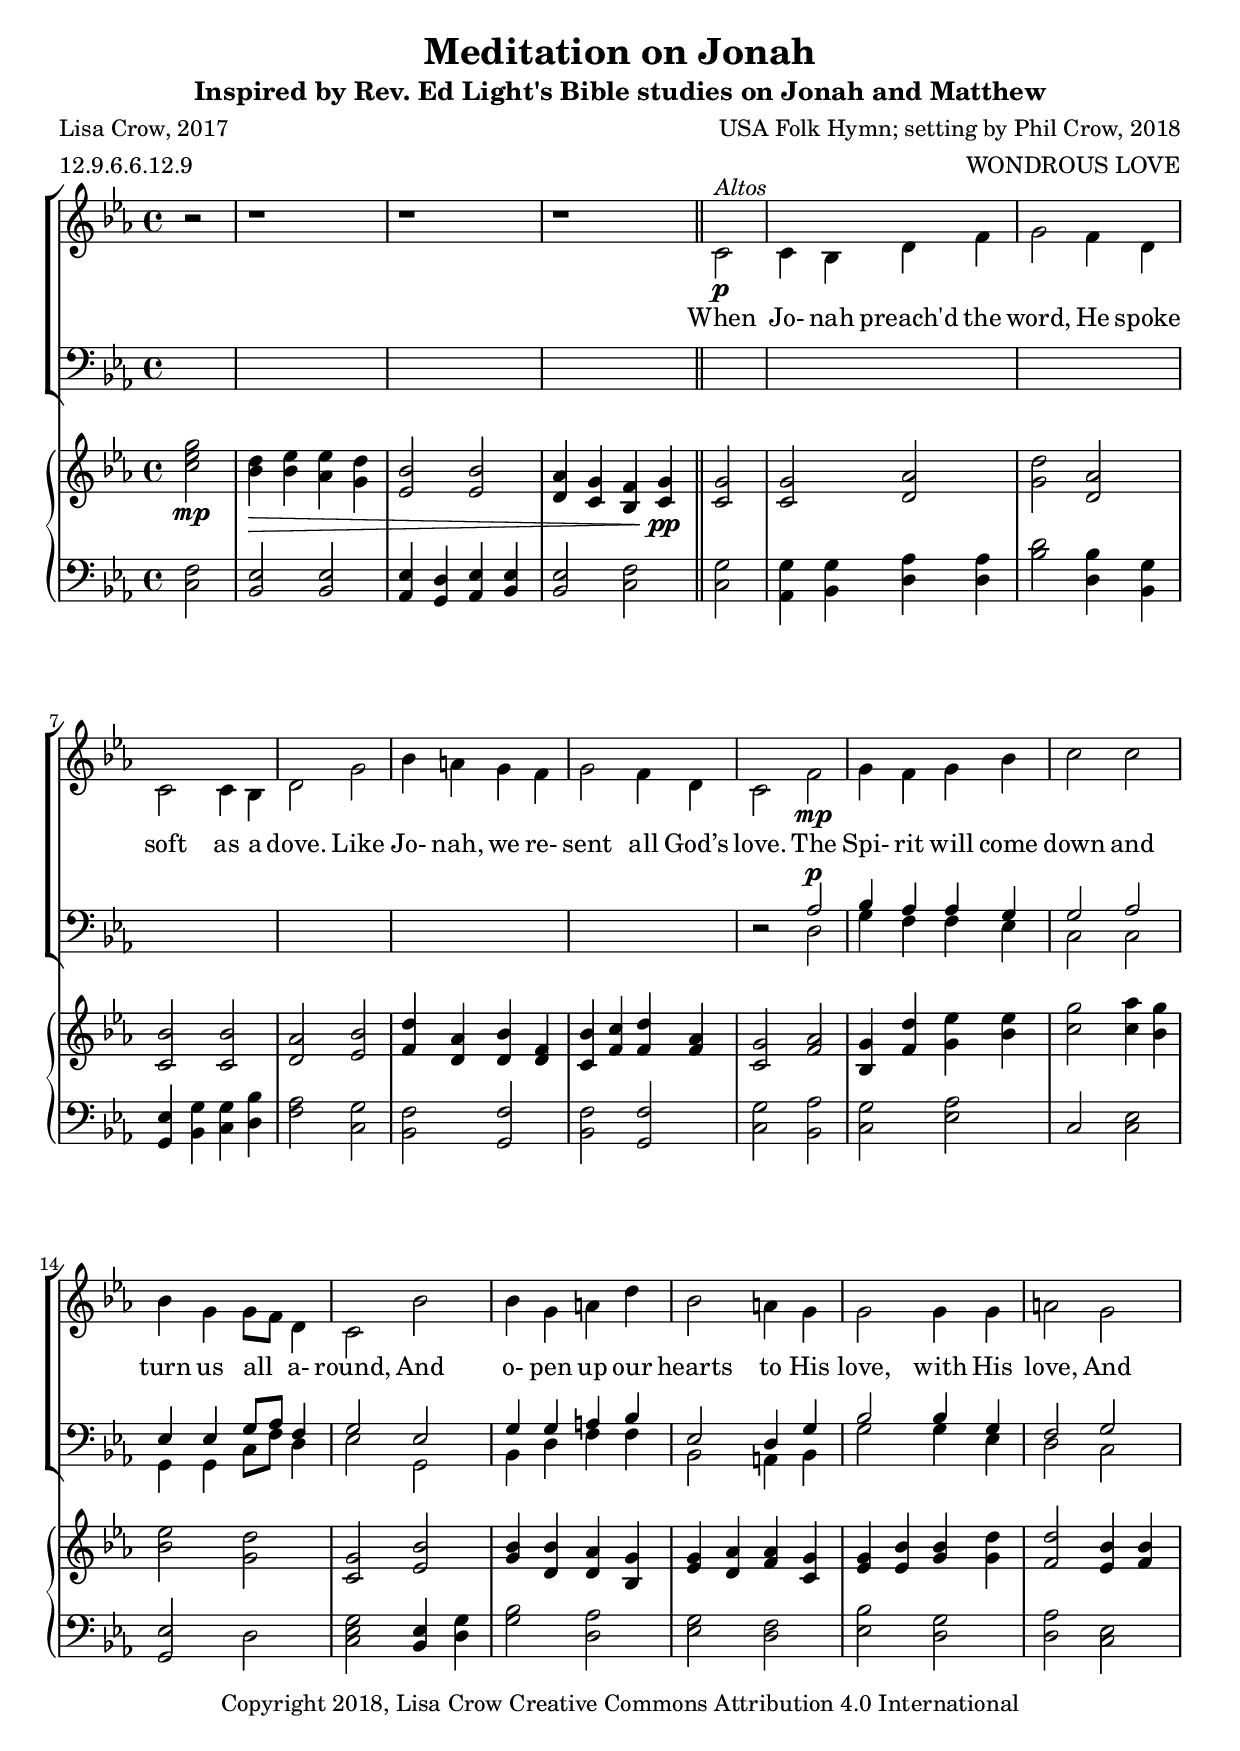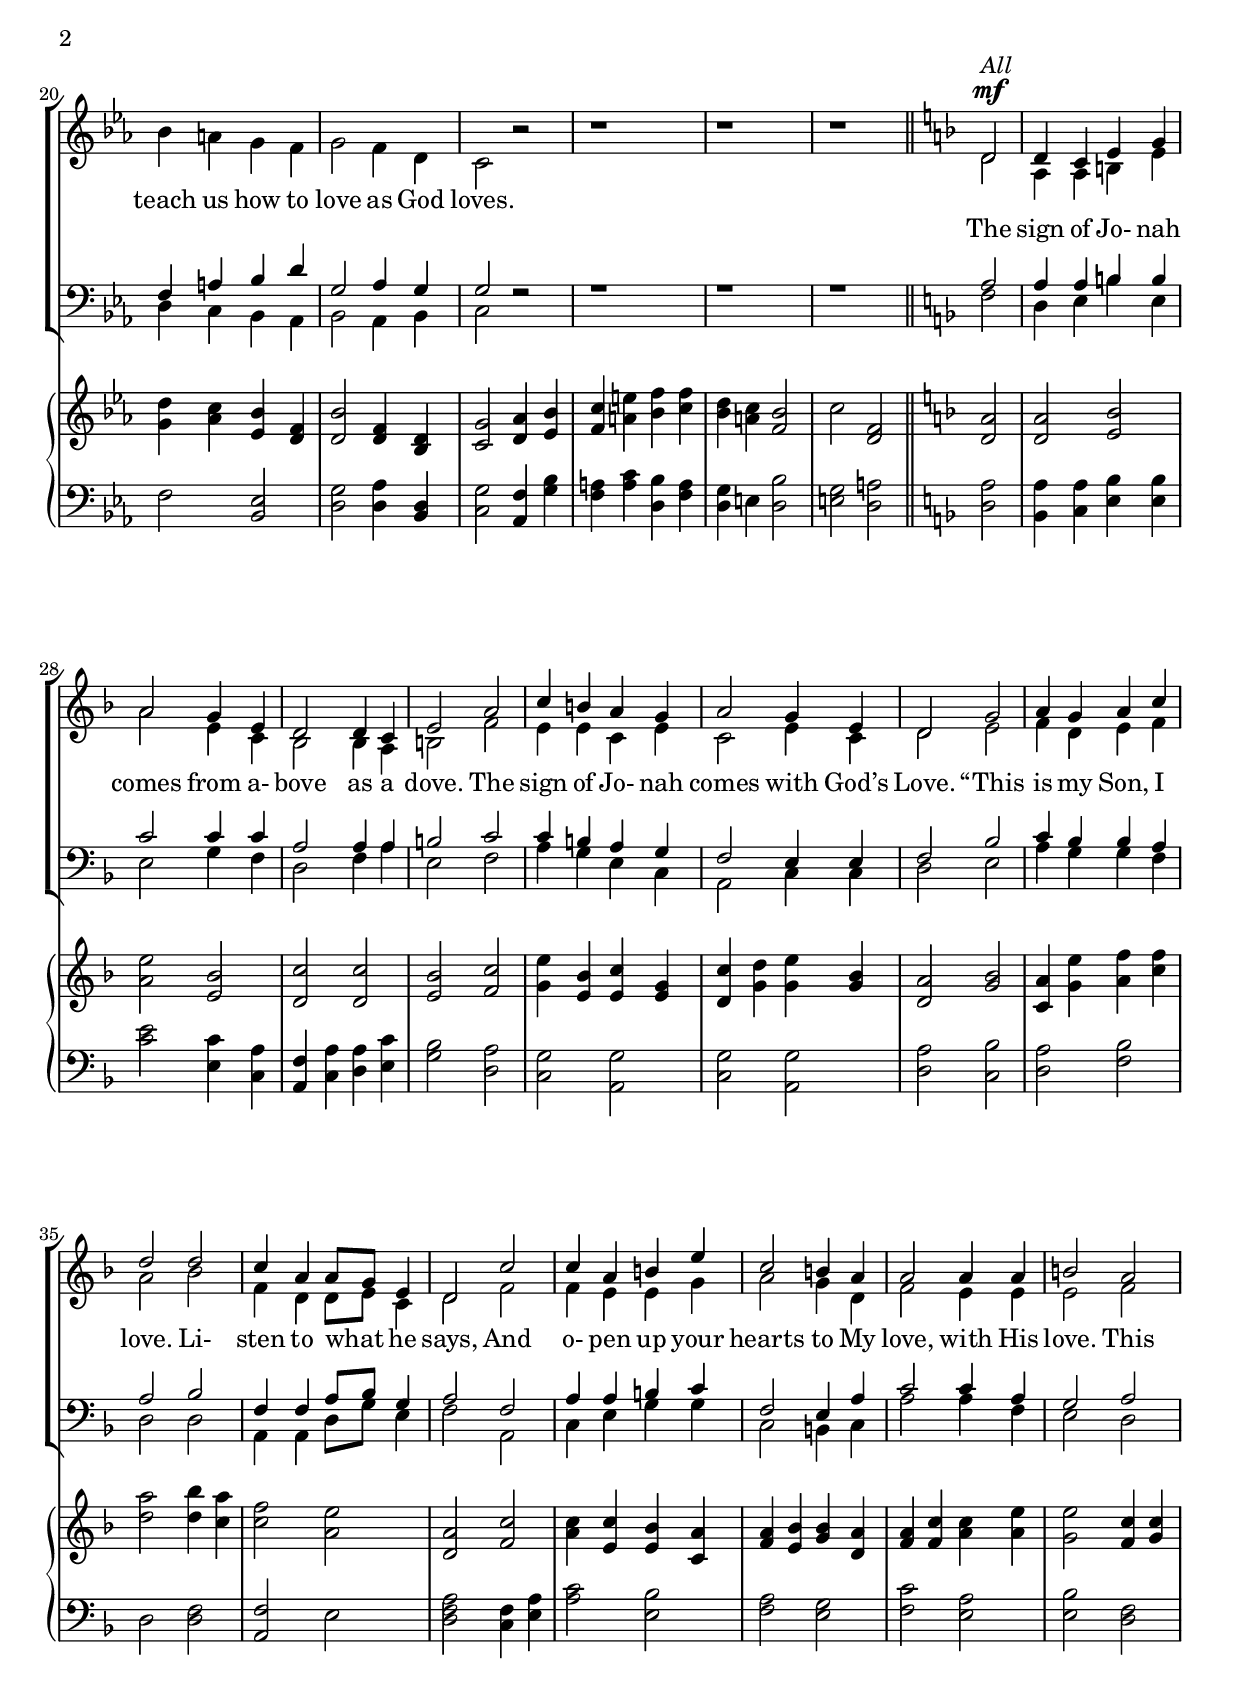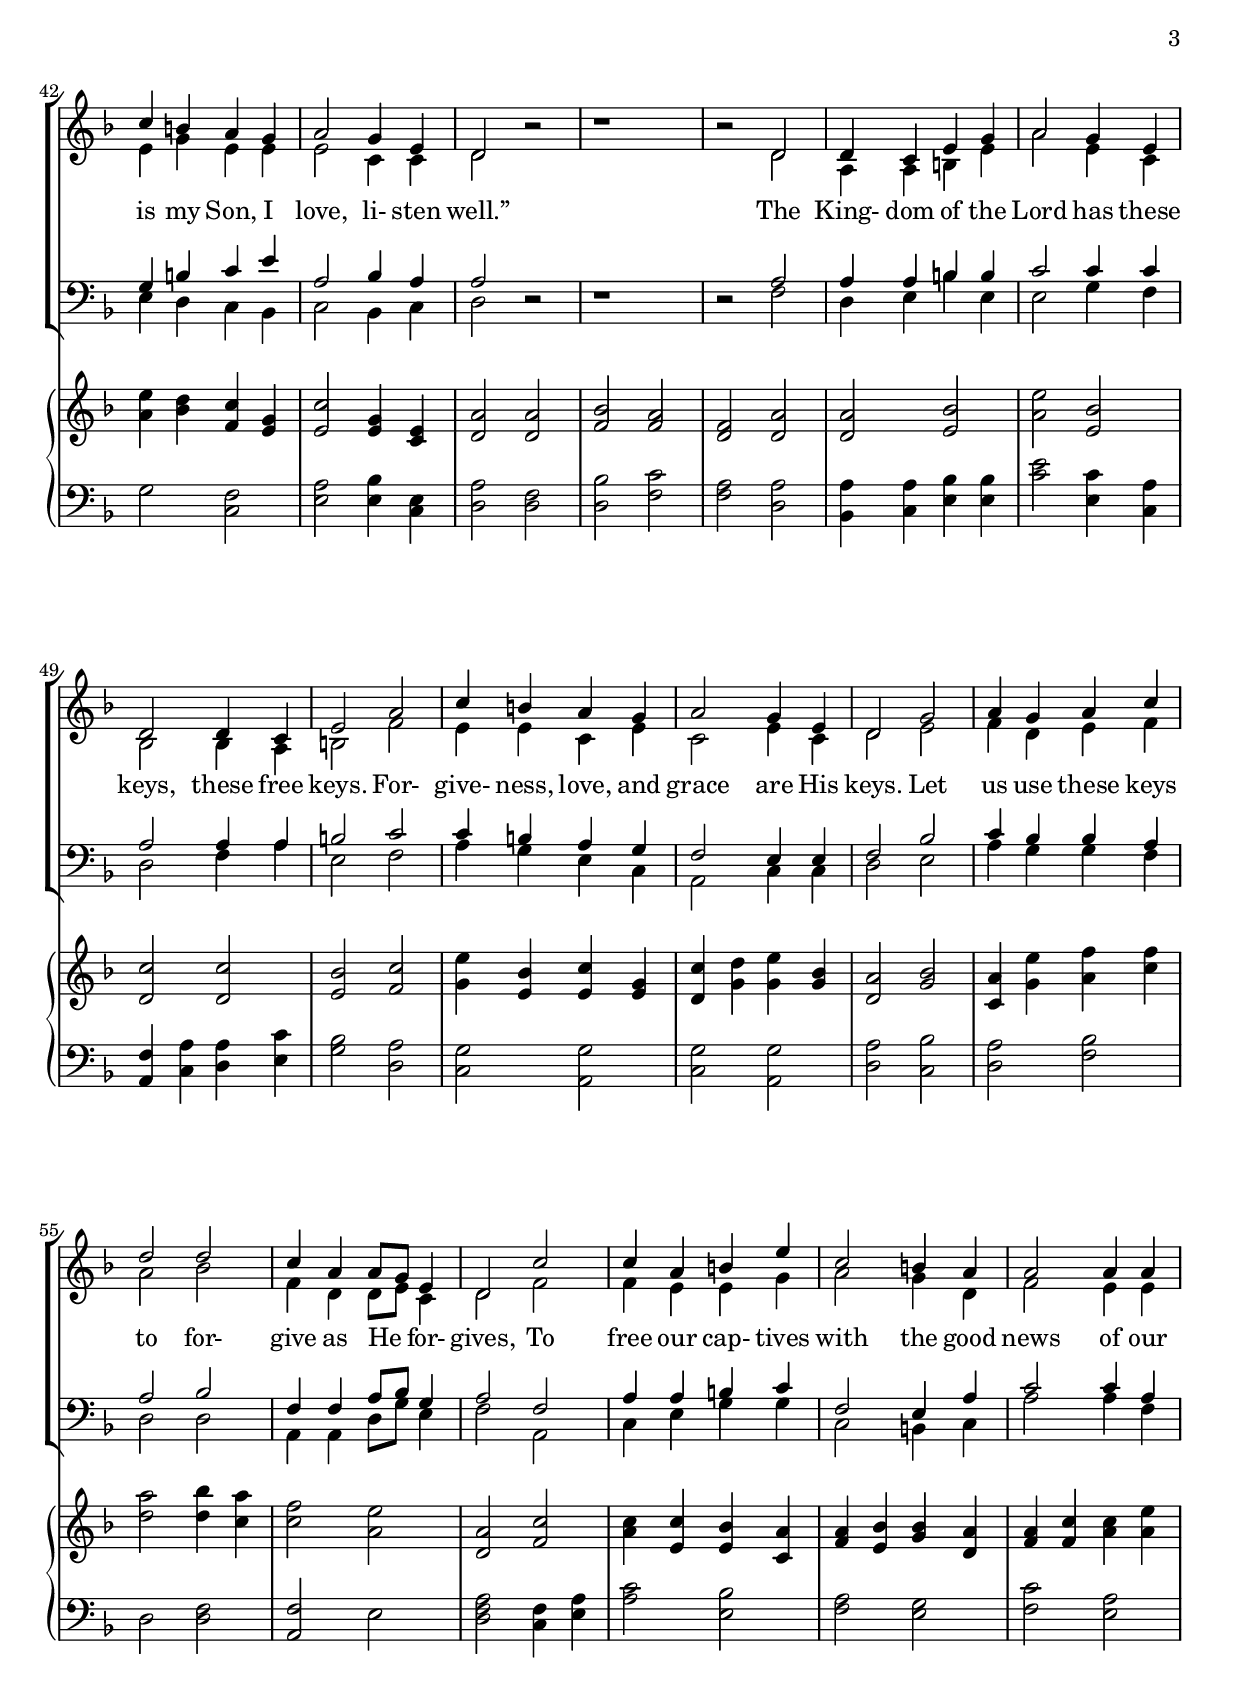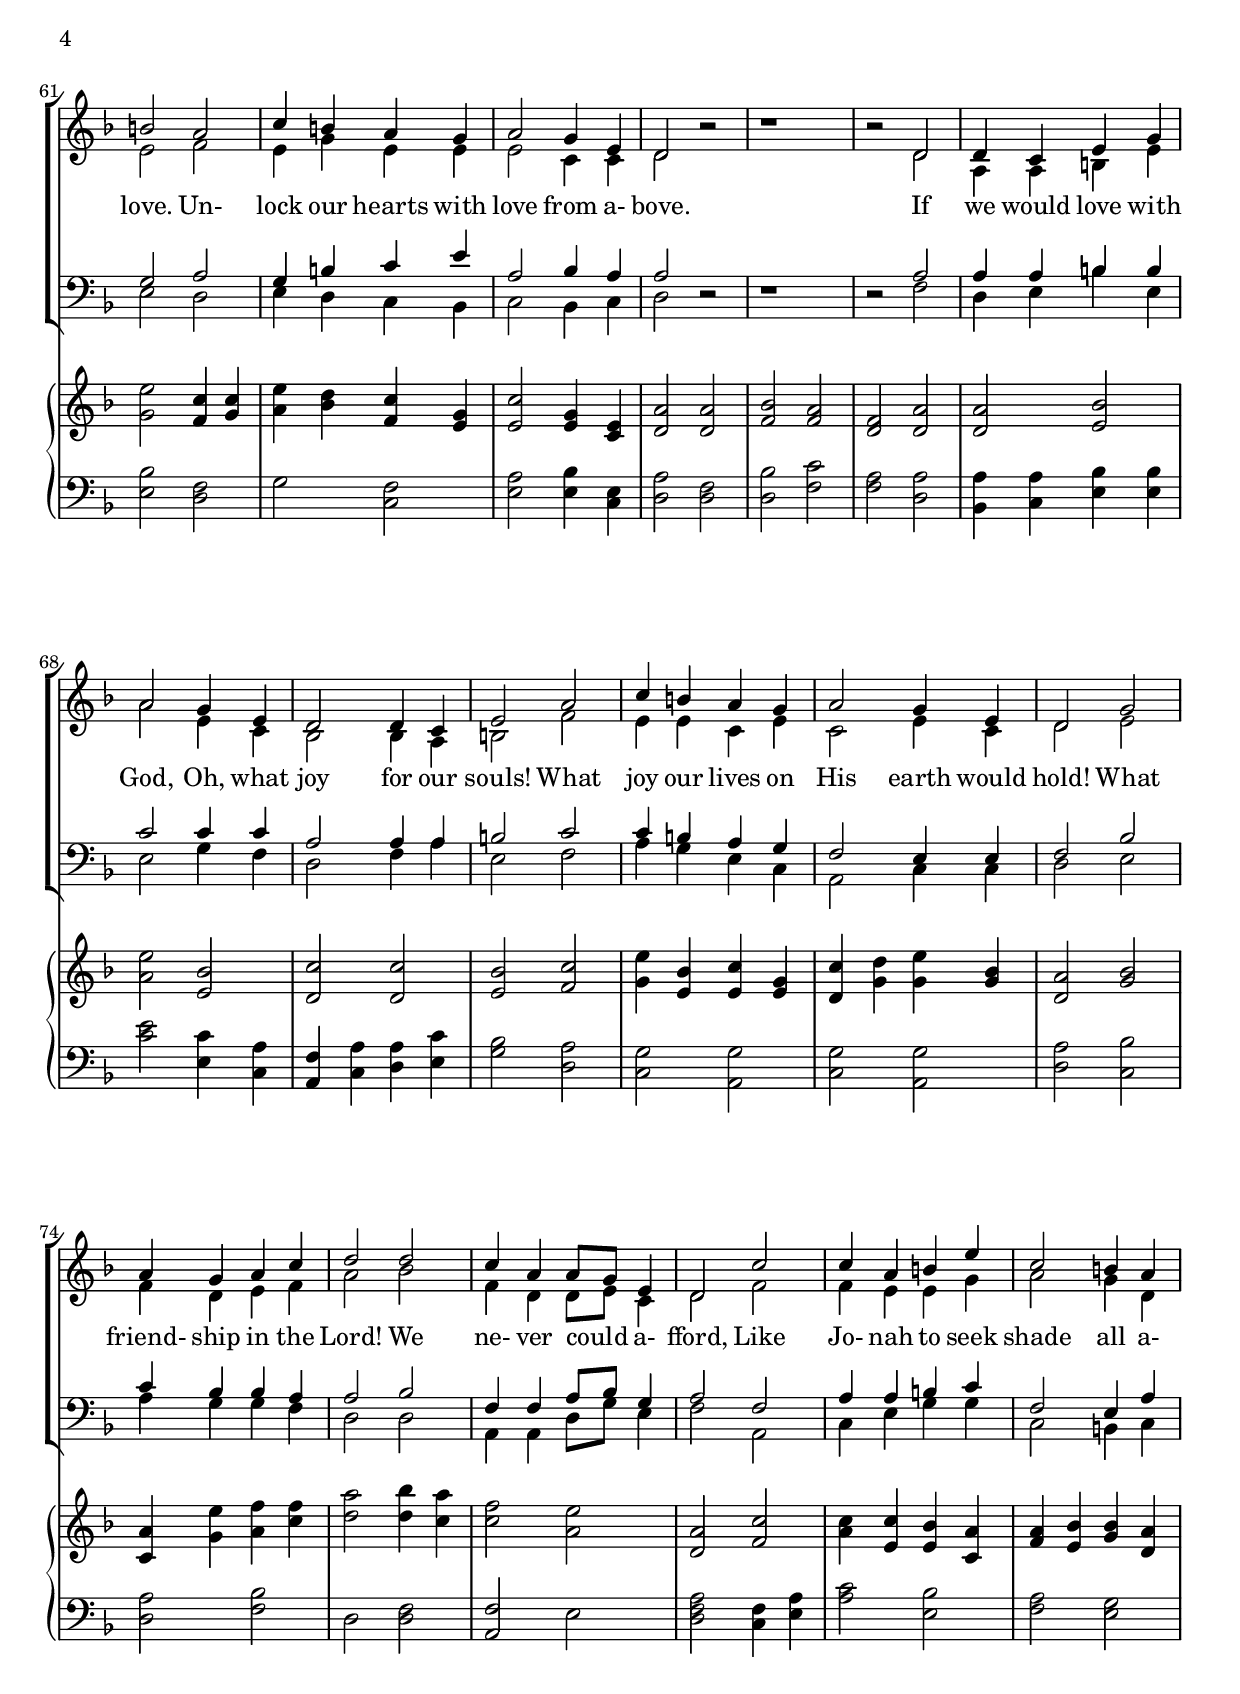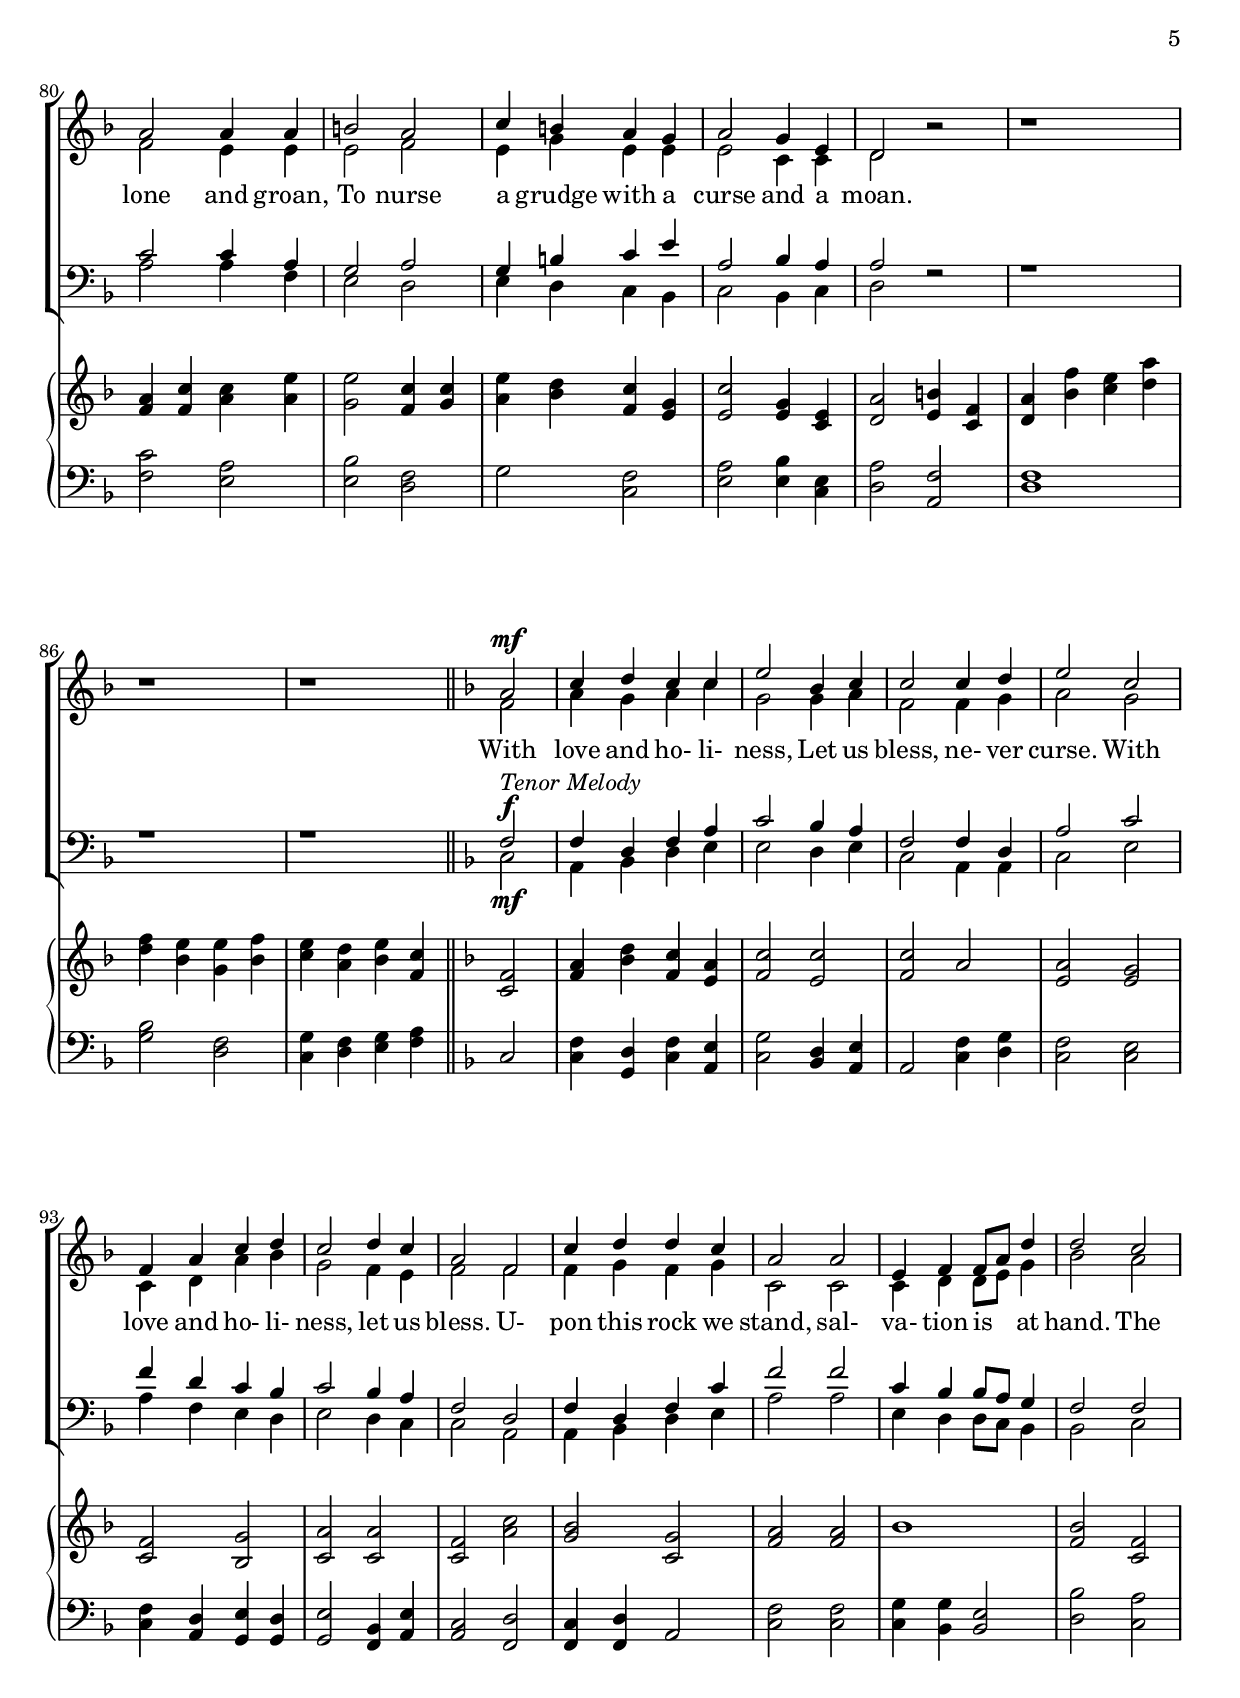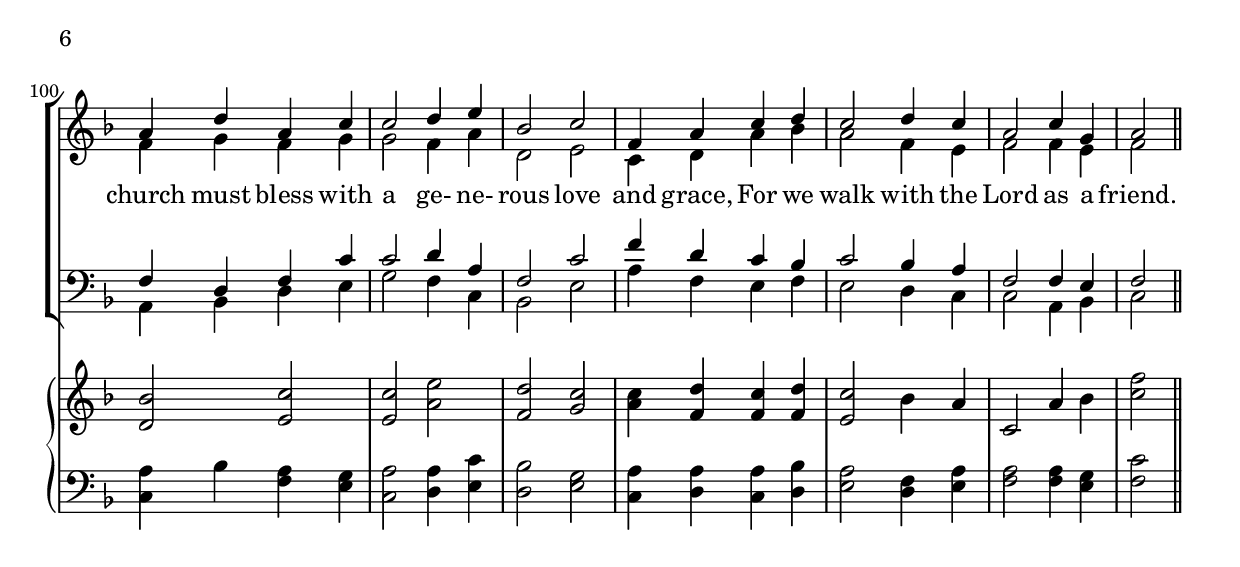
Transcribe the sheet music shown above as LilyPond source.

\version "2.18.1"
\header {
    title="Meditation on Jonah"
    % the Dove Matthew 3:16, 16:4, 16:18-20, 17:5"
    subtitle="Inspired by Rev. Ed Light's Bible studies on Jonah and Matthew"
    poet="Lisa Crow, 2017"
    meter="12.9.6.6.12.9"
    composer="USA Folk Hymn; setting by Phil Crow, 2018"
    arranger="WONDROUS LOVE"
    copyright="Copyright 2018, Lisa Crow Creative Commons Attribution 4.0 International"
}
\paper {
  indent = 0
  top-system-spacing #'basic-distance = #10
  score-system-spacing #'basic-distance = #20
  system-system-spacing #'basic-distance = #20
  last-bottom-spacing #'basic-distance = #10
}

global = {
  \time 4/4
}

pianoTrebleIntro = {
    \partial2 <d'' f'' a''>2\mp | <c'' e''>4\> <c'' f''> <bes' f''> <a' e''> |
    <f' c''>2 <f' c''>2 | <e' bes'>4 <d' a'> <c' g'> <d' a'>\!\pp \bar "||"
    % alto entrance
}

pianoTrebleI = {
    \partial2 <d' a'>2 | <d' a'>2 <e' bes'> | <a' e''> <e' bes'> | <d' c''> <d' c''> | <e' bes'>
          <f' c''>2 | <g' e''>4 <e' bes'> <e' c''> <e' g'>  | <d' c''>4 <g' d''> <g' e''> <g' bes'> | <d' a'>2

    % bass/tenor entrance
              <g' bes'>2 | <c' a'>4 <g' e''> <a' f''> <c'' f''> | <d'' a''>2 <d'' bes''>4 <c'' a''>
                       | <c'' f''>2 <a' e''> | <d' a'> <f' c''>
                       | <a' c''>4 <e' c''> <e' bes'> <a' c'> | <f' a'> <e' bes'> <g' bes'> <d' a'>
                       | <f' a'> <f' c''> <a' c''> <a' e''> | <g' e''>2 <f' c''>4 <g' c''> |
                       | <a' e''> <bes' d''> <f' c''> <e' g'> | <e' c''>2 <e' g'>4 <c' e'> | <d' a'>2
}

pianoTrebleV = {
  \partial2
  <f' c'>2 | <f' a'>4 <bes' d''> <f' c''> <e' a'> | <f' c''>2 <e' c''> | <f' c''> a' | <e' a'>
  <e' g'>  | <c' f'> <bes g'> | <c' a'> <c' a'> | <c' f'> <a' c''> | <g' bes'> <g' c'> | <f' a'> <f' a'> | bes'1 | <f' bes'>2
  <f' c'>  | <d' bes'>2 <e' c''> | <e' c''> <a' e''> | <f' d''>
  <g' c''> | <a' c''>4 <f' d''> <f' c''> <f' d''> | <e' c''>2 bes'4 a' | c'2 a'4 bes' | <c'' f''>2
}

pianoTrebleInterlude = {
    <d' a'>2 <f' bes'> <f' a'> <d' f'>
}

pianoTreble = {
  \key c \minor
  \transpose d c { \pianoTrebleIntro \pianoTrebleI }
  % interlude between verse I and II, key change from c minor to d minor
  %ii^0      III           iv       VI       VII  -> dminor III     iv         v        VI
  <d' aes'>4 <ees' bes'> | <f' c''> <a' e''> <bes' f''> <c'' f''> | <bes' d''> <a' c''> <f' bes'>2 | c'' <d' f'>
  \key d \minor
  \pianoTrebleI \pianoTrebleInterlude
  \pianoTrebleI \pianoTrebleInterlude
  \pianoTrebleI
 % ii0      III        v       VI        VII       i  
  <e' b'>4  <f' c'> | <a' d'> <bes' f''> <c'' e''> <d'' a''> |
 % i         ii0 ->     f major   vii0   IV          V          vi      vii0           I
  <d'' f''> <bes' e''>         <g' e''> <bes' f''> | <c'' e''> <a' d''> <bes' e''>  <f' c''>
  \bar "||" \key f \major
  \pianoTrebleV
  \bar "||"
}

pianoBaseIntro = {
    \partial2 <d g >2 | <f c> <f c> | <bes, f>4 <a, e> <bes, f>  <c f> | <c f>2 <d g > |
}

pianoBaseI = {
    % alto entrance
    \partial2 <d a>2 | <bes, a>4 <c a>4 <e bes> <bes e> | <c' e'>2 <e c'>4 <a c> | <a, f> <c a> <d a> <e c'> | <g bes>2
              <d a>2 | <c g> <a, g> | <c g> <a, g> | <d a>2

    % bass/tenor entrance
                    <c bes>2 | <d a> <bes f> | d2 <d f> | <a, f> e | <d f a>
              <c f>4 <e a> | <a c'>2 <e bes> | <f a> <e g> | <f c'> <a e> | <e bes> <d f> | g <c f> | <e a> <bes e>4 <c e> | <d a>2
    % interlude between verse I and II, key change from c minor to d minor
}

pianoBaseV = {
  \partial2
  c2 | <c f>4 <g, d> <c f> <a, e> | <c g>2 <bes, d>4 <a, e> | a,2 <c f>4 <d g> | <c f>2
  <c e> | <c f>4 <a, d> <g, e> <g, d> | <g, e>2 <f, bes,>4 <a, e> | <a, c>2 
  <f, d> | <f, c>4 <f, d> a,2 | <c f>2 <c f> | <c g>4 <bes, g> <bes, e>2 | <d bes>
  <c a> | <c a>4 bes <f a> <e g> | <c a>2 <d a>4 <e c'> | <d bes>2
  <e g> | <c a>4 <d a> <c a> <d bes> | <e a>2 <d f>4 <e a> | <f a>2 <f a>4 <e g> | <f c'>2
}

pianoBassInterlude = {
    <d f>2 <d bes> <f c'> <f a>
}

pianoBass = {
  \key c \minor
  \transpose d c { \pianoBaseIntro \pianoBaseI }
  <aes, f>4 <bes g> | <f a> <a c'> <d bes> <f a> | <d g> e <bes d>2 | <e g> <d a>
  \key d \minor
  \pianoBaseI \pianoBassInterlude
  \pianoBaseI \pianoBassInterlude
  \pianoBaseI
  <a, f>2 | <d f>1 | <bes g>2 <d f> | <c g>4 <d f> <e g> <f a>
  \bar "||" \key f \major
  \pianoBaseV
}

% The melody for verses 1-4 is split into A and B with a g'2 in between so that note can have a dynamic mark in the first verse.
melodyA = {
               d'4 c'   e' g'  |  a'2 g'4   e'  |  d'2    d'4    c'  | e'2
      a'2   | c''4 b'   a' g'  |  a'2 g'4   e'  |  d'2
}
melodyB = {
               a'4 g'   a' c'' | d''2 d''       | c''4 a' a'8 g' e'4 | d'2
      c''2  | c''4 a'   b' e'' | c''2 b'4   a'4 |  a'2    a'4    a'4 | b'2
      a'2   | c''4 b'   a' g'  |  a'2 g'4   e'  |  d'2
}
melody = {
    \melodyA g'2 \melodyB
}

vocalTrebleInterlude = {
    b'2\rest b'1\rest b'2\rest
}

altoHarm = {
  \partial2 d'2 | a4  a  b  e' | a'2 e'4 c' | bes2 bes4 a | b2 f' | e'4 e' c' e' | c'2 e'4 c' | d'2
            e'2 | f'4 d' e' f' | a'2 bes'   | f'4 d' d'8 e' c'4 | d'2 f' | f'4 e' e' g' | a'2 g'4 d'
            f'2 e'4 e' | e'2 f' | e'4 g' e' e' | e'2 c'4 c' | d'2
}

sopVerses = {
  \key c \minor \skip1*25 
  \key d \minor \bar "||"
  \partial2 d'2^\markup{\italic{All}}^\mf \melody \vocalTrebleInterlude
  d'2 \melody \vocalTrebleInterlude
  d'2 \melody
  \skip2 \skip1*3
  a'2^\mf
        | c''4 d'' c'' c'' | e''2 bes'4 c'' | c''2  c''4 d'' | e''2
   c''2 |  f'4 a'  c'' d'' | c''2 d''4  c'' | a'2   f'2      | c''4 d'' d'' c'' |  a'2  a'       | e'4 f' f'8 a' d''4 | d''2
   c''2 |  a'4 d'' a'  c'' | c''2 d''4  e'' | bes'2 c''      | f'4  a'  c'' d'' | c''2  d''4 c'' | a'2 c''4 g' | a'2
}

altoVerseI = {
  \key c \minor
  \transpose d c {
    \partial2 cis''2\rest | cis''1\rest | cis''1\rest | cis''1\rest |
    \partial2 d'2\p^\markup{\italic{Altos}} | \melodyA g'2\mp \melodyB

    cis''2\rest| cis''1\rest | cis''1\rest | cis''1\rest 
  }
}
altoVerseII = {
  \key d \minor
  \altoHarm \skip2 \skip1 \skip2
  \altoHarm \skip2 \skip1 \skip2
  \altoHarm
  b'2\rest| b'1\rest | b'1\rest | b'1\rest 
  \bar "||" \key f \major
  f'2 | a'4 g' a' c''  | g'2 g'4 a' | f'2 f'4 g' | a'2
  g'2 | c'4 d' a' bes' | g'2 f'4 e' | f'2 f'2    | f'4 g' f' g'   | c'2 c'     | c'4 d' d'8 e' g'4 | bes'2
  a'2 | f'4 g' f' g'   | g'2 f'4 a' | d'2 e'     | c'4 d' a' bes' | a'2 f'4 e' | f'2    f'4    e'  | f'2
}

melodyMajor = {
    % written in f major
    \partial2
       f2^\markup{\italic{Tenor Melody}}^\f
            |  f4  d  f  a     | c'2 bes4 a | f2 f4 d | a2
       c'2  | f'4  d' c' bes   | c'2 bes4 a | f2
       d2   |  f4  d  f  c'    | f'2 f'     | c'4  bes bes8 a  g4 | f2
       f2   |  f4  d  f  c'    | c'2 d'4  a | f2
       c'2  | f'4  d' c' bes   | c'2 bes4 a | f2  f4    e  | f2
       % originally, I transposed from the minor to the major key (d minor to f major)
       % but, the intervals in the transposition were still too mournful (featureing ii and vii^0 chords)
       % so the above is new, hinting at the original, but with major progressions to fit the mood of verse 5 in the lyrics
                % i2   | i4   vii,   ii iv  | v2  iv4   ii | i2 i4 vii, | ii2
                % f2   | f4   ees    g  bes | c'2 bes4  g  | f2 f4 ees  | g2
                % v2   | vii4 vi+1/2 v  iv  | v2  iv4   ii | i2
                % c'2  | ees'4  d'     c' bes | c'2 bes4  g  | f2
                % iv2  | v4   iv4    v  vii | i'2 i'       | vii4 v   v8  iv ii4 | i2
                % bes2 | c'4  bes4   c' ees'  | f'2 f'       | ees'4  c' c'8 bes  g4 | f2
                % i2   | i4   vii,   ii iv  | v2  iv4   ii | i2       i4      vii, | ii2
                % f2   | f4   ees    g  bes | c'2 bes4   g | f2       f4      e      g2
                % v2   | vii4 vi+1/2 v  iv  | v2  iv4   ii | i2
                % c'2  | ees'4  d'     c' bes | c'2 bes4  g  | f2
}

vocalBassInterlude = {
    d2\rest d1\rest d2\rest
}

tenorLineA = {
  a2 | a4 a b b | c'2 c'4 c' | a2 a4 a | b2 c' | c'4 b4 a g | f2 e4 e | f2
}
tenorLineB = {
             c'4  bes bes  a  |   a2  bes      |  f4 f   a8 bes g4  | a2
      f2   |  a4  a    b   c' |   f2   e4    a | c'2    c'4     a   | g2
      a2   |  g4  b   c'   e' |  a2   bes4   a |  a2
}
tenorLine = {
    \tenorLineA bes2 \tenorLineB
}
tenorVerseIb = {
  \key c \minor
  \skip1*10 d2\rest
  \transpose d c { bes2^\p \tenorLineB }
  \skip2 \skip1*3
}
tenorVerseII = {
  \key d \minor
  \tenorLine \vocalBassInterlude
  \tenorLine \vocalBassInterlude
  \tenorLine
}
tenorVerseV = {
  \skip2 \skip1*3
  \melodyMajor
}

bassLineA = {
  f2 | d4 e b e | e2 g4 f | d2 f4 a | e2 f | a4 g e c | a,2 c4 c | d2
}
bassLineB = {
      e2   |  a4  g    g4  f4 |  d2   d        |  a,4 a,  d8 g  e4  | f2
     a,2   |  c4  e    g   g  |  c2   b,4    c |  a2     a4     f   | e2
      d2   |  e4  d    c bes, |  c2   bes,4  c |  d2
}
bassLineVerseV = {
    \partial2
    c2\mf
        | a,4 bes, d e | e2 d4 e    | c2     a,4   a,     | c2    e  | a4  f    e d | e2 d4 c    | c2
    a,2 | a,4 bes, d e | a2 a       | e4 d   d8 c  bes,4  | bes,2 c2 | a,4 bes, d e | g2 f4 c    | bes,2
    e2  | a4  f    e f | e2 d4 c    | c2     a,4   bes,4  | c2
}
bassVerseIb = {
  \key c \minor
  \skip1*10 \skip2
  \transpose d c { \bassLineB }
  fis2\rest| fis1\rest | fis1\rest | fis1\rest 
}
bassVerseII = {
  \key d \minor
  \bassLineA \bassLineB \skip2 \skip1 \skip2
  \bassLineA \bassLineB \skip2 \skip1 \skip2
  \bassLineA \bassLineB
  fis2\rest| fis1\rest | fis1\rest | fis1\rest 
  \bar "||" \key f \major
  \bassLineVerseV
}

verseI = \lyricmode {
    When Jo- nah preach'd the word,
    He spoke soft as a dove.
    Like Jo- nah, we re- sent all God’s love.
    The Spi- rit will come down and turn us all _ a- round,
    And o- pen up our hearts to His love, with His love,
    And teach us how to love as God loves.
}
verseII = \lyricmode {
    The sign of Jo- nah comes
    from a- bove as a dove.
    The sign of Jo- nah comes with God’s Love.
    “This is my Son, I love. Li- sten to what _ he says,
    And o- pen up your hearts to My love, with His love.
    This is my Son, I love, li- sten well.”

    The King- dom of the Lord
    has these keys, these free keys.
    For- give- ness, love, and grace are His keys.
    Let us use these keys to for- give as He _ for- gives,
    To free our cap- tives with the good news of our love.
    Un- lock our hearts with love from a- bove.

    If we would love with God,
    Oh, what joy for our souls!
    What joy our lives on His earth would hold!
    What friend- ship in the Lord! We ne- ver could _ a- fford,
    Like Jo- nah to seek shade all a- lone and groan,
    To nurse a grudge with a curse and a moan.

    With love and ho- li- ness,
    Let us bless, ne- ver curse.
    With love and ho- li- ness, let us bless.
    U- pon this rock we stand, sal- va- tion is _ at hand.
    The church must bless with a ge- ne- rous love and grace,
    For we walk with the Lord as a friend.
}

\score {
  <<
    \new ChoirStaff <<
      \new Staff = "women" <<
        \new Voice = "sopranos" {
          \voiceOne
          << \global \sopVerses >>
        }
        \new Voice = "altos" {
          \set midiInstrument = #"flute"
          \voiceTwo
          << \global {\altoVerseI \altoVerseII} >>
        }
      >>
      \new Lyrics = "verseI"
      \new Lyrics = "verseII"
%      \new Lyrics = "verseIII"
%      \new Lyrics = "verseIV"
      \new Staff = "men" <<
        \clef bass
        \new Voice = "tenors" {
          \voiceOne
          \set midiInstrument = #"trumpet"
          << \global {\tenorVerseIb \tenorVerseII \tenorVerseV} >>
        }
        \new Voice = "basses" {
          \set midiInstrument = #"trombone"
          \voiceTwo << \global {\bassVerseIb \bassVerseII} >>
        }
      >>
      \context Lyrics = "verseI"   \lyricsto "altos" \verseI
      \context Lyrics = "verseII"  \lyricsto "sopranos" \verseII
%      \context Lyrics = "verseIII" \lyricsto "sopranos" \verseIII
%      \context Lyrics = "verseIV"  \lyricsto "sopranos" \verseIV
    >>
    \new PianoStaff <<
      \new Staff <<
        \new Voice = "pianotreble" {
          \set midiInstrument = #"acoustic grand"
          << \global \pianoTreble >>
        }
      >>
      \new Staff <<
        \new Voice = "pianobass" {
          \set midiInstrument = #"acoustic grand"
          \clef bass
          \global \pianoBass
        }
      >>
    >>
  >>
  \layout{}
  \midi{
    % http://lilypond.org/doc/v2.18/Documentation/notation/midi-instruments
    \context {
      \Staff
      \remove "Staff_performer"
    }
    \context {
      \Voice
      \consists "Staff_performer"
    }
    \tempo 4=100
  }
}

% What Wondrous Love is This?

